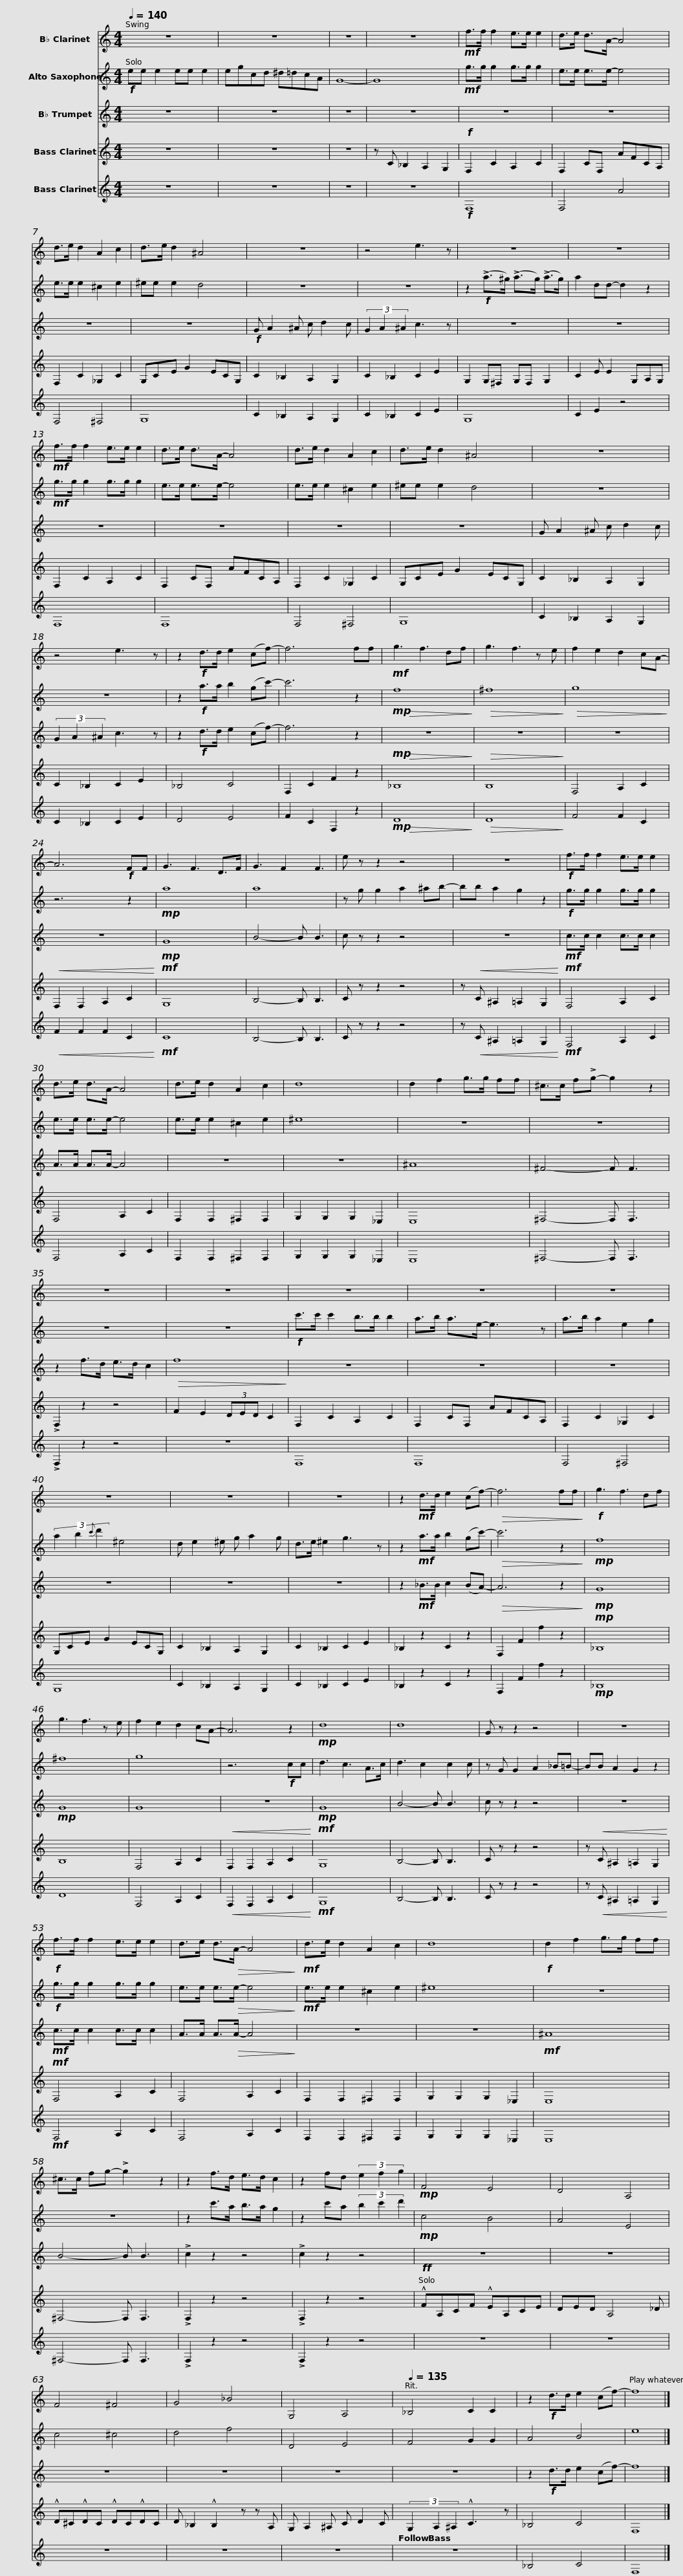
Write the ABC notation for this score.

X:1
%%score 1 2 3 4 5
L:1/8
Q:1/4=140
M:4/4
I:linebreak $
K:none
V:1 treble transpose=-2
V:2 treble transpose=-9
V:3 treble transpose=-2
V:4 treble transpose=-14
V:5 treble transpose=-14
V:1
[K:C] z8 | z8 | z8 | z8 |!mf! f>f f2 e>e e2 |$ %5
 d>e d>A- A4 | d>e d2 A2 c2 | d>e d2 ^A4 | z8 |$ z4 e3 z | %10
 z8 | z8 |!mf! f>f f2 e>e e2 |$ d>e d>A- A4 | d>e d2 A2 c2 | %15
 d>e d2 ^A4 | z8 |$ z4 e3 z | z2!f! d>d e2 (cf-) | f6 ff | %20
!mf! g3 f3 df | g3 f3 z e | f2 e2 d2 cA- |$ A6!f! FF | G3 F3 D>F | %25
 G3 F2 F3 | e z z2 z4 | z8 |$!f! f>f f2 e>e e2 | d>e d>A- A4 | %30
 d>e d2 A2 c2 | d8 | d2 f2 g>g ff |$ ^c>c f!>!g- g2 z2 | z8 | %35
 z8 | z8 |$ z8 | z8 | z8 | %40
 z8 |$ z8 | z2!mf! d>d e2 (cf-) |!>(! f6 ff!>)! |!f! g3 f3 df | %45
 g3 f3 z e | f2 e2 d2 cA- |$ A6 z2 |!mp! d8 | d8 | %50
 G z z2 z4 | z8 |$!f! f>f f2 e>e e2 | d>e d>!>(!A- A4!>)! |!mf! d>e d2 A2 c2 | %55
 d8 |!f! d2 f2 g>g ff |$ ^c>c fg- !>!g2 z2 | z2 f>d e>d c2 | z2 fd (3e2 f2 g2 | %60
!mp! F4 E4 |$ D4 A,4 | F4 ^F4 | G4 _B4 | G,4 A,4 |$ %65
[Q:1/4=135] _B,4 C2 C2 | z2!f! d>d e2 (cf-) | f8 |] %68
V:2
[K:C]!f! ee e2 ee e2 | egcd ^d=dcA | G8- | G8 |!mf! g>g g2 g>g g2 |$ %5
 e>e e>e- e4 | e>e e2 ^c2 e2 | ^ee e2 d4 | z8 |$ z8 | %10
 z2!f! (!>!a>^g) (!>!a>g) (!>!a>g) | a2 dd- d2 z2 |!mf! g>g g2 g>g g2 |$ e>e e>e- e4 | e>e e2 ^c2 e2 | %15
 ^ee e2 d4 | z8 |$ z8 | z2!f! a>a b2 (gc'-) | c'6 z2 | %20
!mp!!>(! f8!>)! |!>(! ^f8!>)! |!>(! g8!>)! |$ z6 z2 |!mp! a8 | %25
 a8 | z g g2 a2 ^ab- | bb a2 g2 z2 |$!f! g>g g2 g>g g2 | e>e e>e- e4 | %30
 e>e e2 ^c2 e2 | ^e8 | z8 |$ z8 | z8 | %35
 z8 |!f! c'>c' c'2 b>b b2 |$ a>b a>e- e3 z | a>b a2 e2 g2 | (3a2 b2{c'} d'2 ^e4 | %40
 d e2 ^e g a2 g |$ d>e ^e2 g3 z | z2!mf! a>a b2 (gc'-) |!>(! c'6 z2!>)! |!mp! f8 | %45
 ^f8 | g8 |$ z6!f! cc | d3 c3 A>c | d3 c2 c2 c | %50
 z G G2 A2 _B=B- | BB A2 G2 z2 |$!f! g>g g2 g>g g2 | e>e e>!>(!e- e4!>)! |!mf! e>e e2 ^c2 e2 | %55
 ^e8 | z8 |$ z8 | z2 c'>a b>a g2 | z2 c'a (3b2 c'2 d'2 | %60
!mp! c4 B4 |$ A4 E4 | c4 ^c4 | d4 f4 | D4 E4 |$ %65
 F4 G2 G2 | A4 B4 | e8 |] %68
V:3
[K:C] z8 | z8 | z8 | z8 | z8 |$ %5
 z8 | z8 | z8 |!f! G A2 ^A c d2 c |$ (3G2 A2 ^A2 c3 z | %10
 z8 | z8 | z8 |$ z8 | z8 | %15
 z8 | G A2 ^A c d2 c |$ (3G2 A2 ^A2 c3 z | z2!f! d>d e2 (cf-) | f6 z2 | %20
 z8 | z8 | z8 |$ z8 |!mp! G8 | %25
 B4- B B3 | c z z2 z4 | z8 |$!mf! c>c c2 c>c c2 | A>A A>A- A4 | %30
 z8 | z8 | ^A8 |$ ^F4- F F3 | z2 f>d e>d c2 | %35
!>(! f8!>)! | z8 |$ z8 | z8 | z8 | %40
 z8 |$ z8 | z2!mf! _B>B c2 (BA-) |!>(! A6 z2!>)! |!mp! G8 | %45
!mp! G8 | G8 |$ z8 |!mp! G8 | B4- B B3 | %50
 c z z2 z4 | z8 |$!mf! c>c c2 c>c c2 | A>A A>!>(!A- A4!>)! | z8 | %55
 z8 |!mf! ^A8 |$ B4- B B3 | !>!c2 z2 z4 | !>!c2 z2 z4 | %60
 z8 |$ z8 | z8 | z8 | z8 |$ %65
 z8 | z2!f! d>d e2 (cf-) | f8 |] %68
V:4
[K:C] z8 | z8 | z8 | z C _B,2 A,2 G,2 |!f! F,2 C2 A,2 C2 |$ %5
 F,2 CF, AFCA, | F,2 C2 _G,2 C2 | G,CE G2 ECG, | C2 _B,2 A,2 G,2 |$ C2 _B,2 C2 E2 | %10
 G,2 G,^F, G,F, G,2 | C2 E E2 G,A,G, | F,2 C2 A,2 C2 |$ F,2 CF, AFCA, | F,2 C2 _G,2 C2 | %15
 G,CE G2 ECG, | C2 _B,2 A,2 G,2 |$ C2 _B,2 C2 E2 | _B,4 C4 | F,2 C2 F2 z2 | %20
!mp!!>(! _B,8!>)! |!>(! B,8!>)! | F,4 A,2 C2 |$!<(! F,2 F,2 A,2 C2!<)! |!mf! G,8 | %25
 B,4- B, B,3 | C z z2 z4 | z!<(! C ^A,2 =A,2 G,2!<)! |$!mf! F,4 A,2 C2 | F,4 A,2 C2 | %30
 F,2 F,2 ^F,2 F,2 | G,2 G,2 G,2 _E,2 | E,8 |$ ^F,4- F, F,3 | !>!F,2 z2 z4 | %35
 F2 E2 (3DED C2 | F,2 C2 A,2 C2 |$ F,2 CF, AFCA, | F,2 C2 _G,2 C2 | G,CE G2 ECG, | %40
 C2 _B,2 A,2 G,2 |$ C2 _B,2 C2 E2 | _B,2 z2 C2 z2 | F,2 F2 f2 z2 |!mp! _B,8 | %45
 B,8 | F,4 A,2 C2 |$!<(! F,2 F,2 A,2 C2!<)! |!mf! G,8 | B,4- B, B,3 | %50
 C z z2 z4 | z!<(! C ^A,2 =A,2 G,2!<)! |$!mf! F,4 A,2 C2 | F,4 A,2 C2 | F,2 F,2 ^F,2 F,2 | %55
 G,2 G,2 G,2 _E,2 | E,8 |$ ^F,4- F, F,3 | !>!F,2 z2 z4 | !>!F,2 z2 z4 | %60
!ff! !^!FA,CF !^!EA,CE |$ DED A,4 _D | !^!D^C!^!DC !^!DC!^!DC | D _B,2 !^!B,2 z z A, | G, A,2 ^A, C D2 C |$ %65
 (3G,2 A,2 ^A,2 !^!C3 z | _B,4 C4 | F,8 |] %68
V:5
[K:C] z8 | z8 | z8 | z8 |!f! F,8 |$ %5
 F,4 A4 | F,4 ^F,4 | G,8 | C2 _B,2 A,2 G,2 |$ C2 _B,2 C2 E2 | %10
 G,8 | C2 E2 z4 | F,8 |$ F,8 | F,4 ^F,4 | %15
 G,8 | C2 _B,2 A,2 G,2 |$ C2 _B,2 C2 E2 | D4 E4 | F2 C2 F,2 z2 | %20
!mp!!>(! D8!>)! |!>(! D8!>)! | F4 F2 C2 |$!<(! F2 F2 F2 C2!<)! |!mf! C8 | %25
 B,4- B, B,3 | C z z2 z4 | z!<(! C ^A,2 =A,2 G,2!<)! |$!mf! F,4 A,2 C2 | F,4 A,2 C2 | %30
 F,2 F,2 ^F,2 F,2 | G,2 G,2 G,2 _E,2 | E,8 |$ ^F,4- F, F,3 | !>!F,2 z2 z4 | %35
 z8 | F,8 |$ F,8 | F,4 ^F,4 | G,8 | %40
 C2 _B,2 A,2 G,2 |$ C2 _B,2 C2 E2 | _B,2 z2 C2 z2 | F,2 F2 f2 z2 |!mp! _B,8 | %45
 D8 | F,4 A,2 C2 |$!<(! F,2 F,2 A,2 C2!<)! |!mf! G,8 | B,4- B, B,3 | %50
 C z z2 z4 | z!<(! C ^A,2 =A,2 G,2!<)! |$!mf! F,4 A,2 C2 | F,4 A,2 C2 | F,2 F,2 ^F,2 F,2 | %55
 G,2 G,2 G,2 _E,2 | E,8 |$ ^F,4- F, F,3 | !>!F,2 z2 z4 | !>!F,2 z2 z4 | %60
 z8 |$ z8 | z8 | z8 | z8 |$ %65
 z8 | _B,4 C4 | F,8 |] %68
